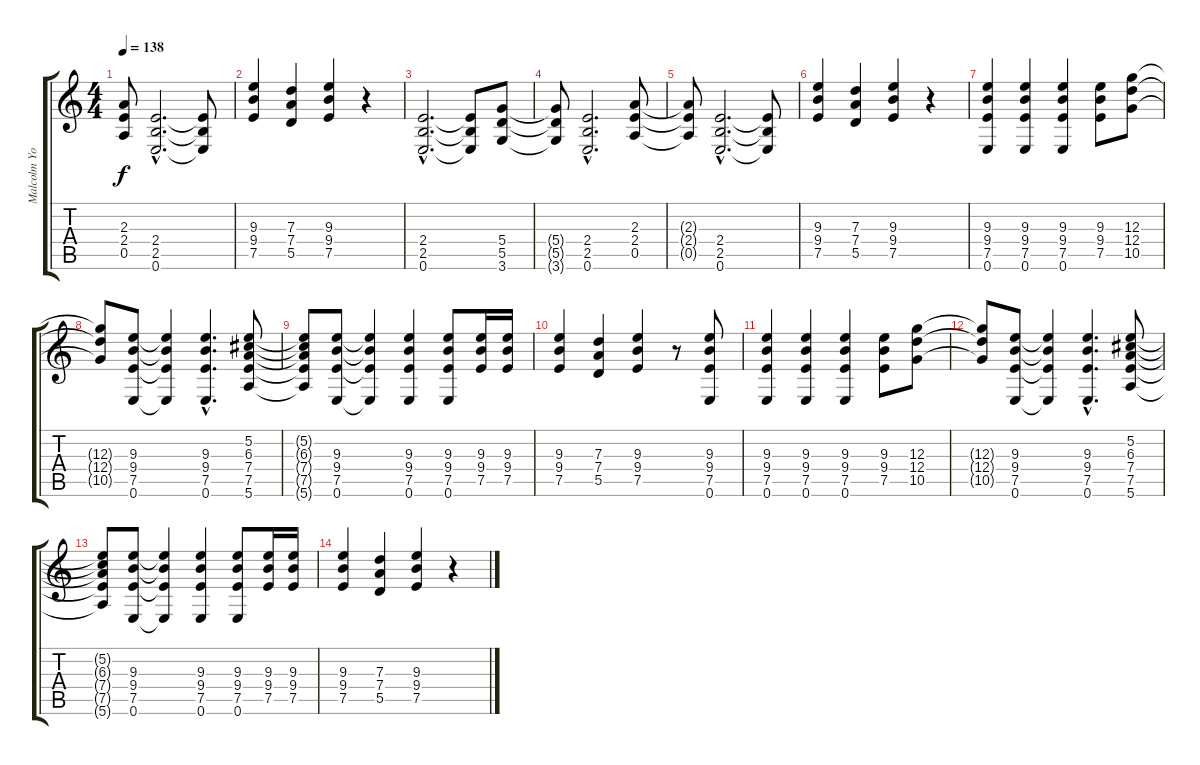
\track ("Malcolm Young" "Malcolm Yo") {instrument distortionguitar}
\staff {score tabs}
\tuning (E4 B3 G3 D3 A2 E2) {hide}
\ts (4 4)
\tempo 138
\clef g2
\ks c
(2.3{t} 2.4{t} 0.5{t}).8{dy f} (2.4{hac} 2.5{hac} 0.6{hac}).2{d} (2.4{t} 2.5{t} 0.6{t}).8 |
(9.3 9.4 7.5).4 (7.3 7.4 5.5).4 (9.3 9.4 7.5).4 r.4 |
(2.4{hac} 2.5{hac} 0.6{hac}).2{d} (2.4{t} 2.5{t} 0.6{t}).8 (5.4 5.5 3.6).8 |
(5.4{t} 5.5{t} 3.6{t}).8 (2.4{hac} 2.5{hac} 0.6{hac}).2{d} (2.3 2.4 0.5).8 |
(2.3{t} 2.4{t} 0.5{t}).8 (2.4{hac} 2.5{hac} 0.6{hac}).2{d} (2.4{t} 2.5{t} 0.6{t}).8 |
(9.3 9.4 7.5).4 (7.3 7.4 5.5).4 (9.3 9.4 7.5).4 r.4 |
(9.3 9.4 7.5 0.6).4 (9.3 9.4 7.5 0.6).4 (9.3 9.4 7.5 0.6).4 (9.3 9.4 7.5).8 (12.3 12.4 10.5).8 |
(12.3{t} 12.4{t} 10.5{t}).8 (9.3 9.4 7.5 0.6).8 (9.3{t} 9.4{t} 7.5{t} 0.6{t}).4 (9.3{hac} 9.4{hac} 7.5{hac} 0.6{hac}).4{d} (5.2 6.3 7.4 7.5 5.6).8 |
(5.2{t} 6.3{t} 7.4{t} 7.5{t} 5.6{t}).8 (9.3 9.4 7.5 0.6).8 (9.3{t} 9.4{t} 7.5{t} 0.6{t}).4 (9.3 9.4 7.5 0.6).4 (9.3 9.4 7.5 0.6).8 (9.3 9.4 7.5).16 (9.3 9.4 7.5).16 |
(9.3 9.4 7.5).4 (7.3 7.4 5.5).4 (9.3 9.4 7.5).4 r.8 (9.3 9.4 7.5 0.6).8 |
(9.3 9.4 7.5 0.6).4 (9.3 9.4 7.5 0.6).4 (9.3 9.4 7.5 0.6).4 (9.3 9.4 7.5).8 (12.3 12.4 10.5).8 |
(12.3{t} 12.4{t} 10.5{t}).8 (9.3 9.4 7.5 0.6).8 (9.3{t} 9.4{t} 7.5{t} 0.6{t}).4 (9.3{hac} 9.4{hac} 7.5{hac} 0.6{hac}).4{d} (5.2 6.3 7.4 7.5 5.6).8 |
(5.2{t} 6.3{t} 7.4{t} 7.5{t} 5.6{t}).8 (9.3 9.4 7.5 0.6).8 (9.3{t} 9.4{t} 7.5{t} 0.6{t}).4 (9.3 9.4 7.5 0.6).4 (9.3 9.4 7.5 0.6).8 (9.3 9.4 7.5).16 (9.3 9.4 7.5).16 |
(9.3 9.4 7.5).4 (7.3 7.4 5.5).4 (9.3 9.4 7.5).4 r.4
